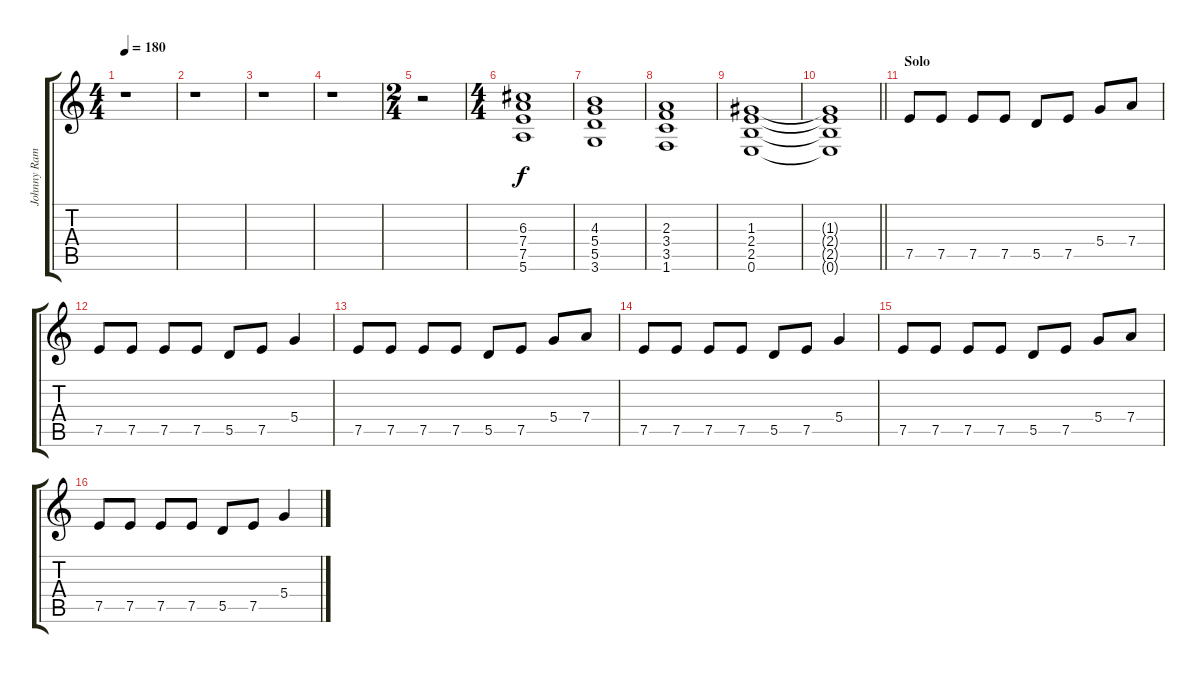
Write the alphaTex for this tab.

\track ("Johnny Ramone" "Johnny Ram") {instrument overdrivenguitar}
\staff {score tabs}
\tuning (E4 B3 G3 D3 A2 E2) {hide}
\ts (4 4)
\tempo 180
\clef g2
\ks c
r.1{dy f} |
r.1 |
r.1 |
r.1 |
\ts (2 4)
r.2 |
\ts (4 4)
(6.3 7.4 7.5 5.6).1 |
(4.3 5.4 5.5 3.6).1 |
(2.3 3.4 3.5 1.6).1 |
(1.3 2.4 2.5 0.6).1 |
\barLineRight lightlight
(1.3{t} 2.4{t} 2.5{t} 0.6{t}).1 |
\section ("" "Solo")
7.5.8 7.5.8 7.5.8 7.5.8 5.5.8 7.5.8 5.4.8 7.4.8 |
7.5.8 7.5.8 7.5.8 7.5.8 5.5.8 7.5.8 5.4.4 |
7.5.8 7.5.8 7.5.8 7.5.8 5.5.8 7.5.8 5.4.8 7.4.8 |
7.5.8 7.5.8 7.5.8 7.5.8 5.5.8 7.5.8 5.4.4 |
7.5.8 7.5.8 7.5.8 7.5.8 5.5.8 7.5.8 5.4.8 7.4.8 |
7.5.8 7.5.8 7.5.8 7.5.8 5.5.8 7.5.8 5.4.4
